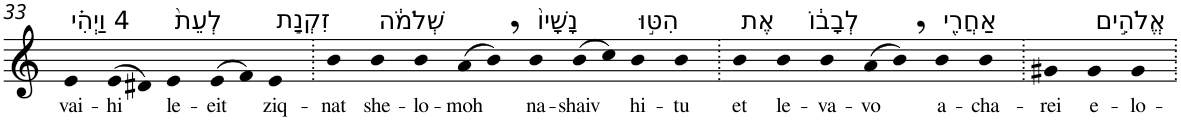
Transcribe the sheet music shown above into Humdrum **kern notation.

**kern	**text
*part1	*part1
*staff1	*staff1
*I"Piano	*
*I'Pno	*
!!LO:PB:g=z
*clefG2	*
*k[]	*
=33	=33
!LO:TX:a:t=4 וַיְהִ֗י	!
!	!LO:LY:b
4e	vai-
!	!LO:LY:b
(>8e	-hi
8d#X)	.
!LO:TX:a:t=לְעֵת֙	!
!	!LO:LY:b
4e	le-
!	!LO:LY:b
(>8e	-eit
8f)	.
!LO:TX:a:t=זִקְנַ֣ת	!
!	!LO:LY:b
4e	ziq-
=34.	=34.
!	!LO:LY:b
4b	-nat
!LO:TX:a:t=שְׁלֹמֹ֔ה	!
!	!LO:LY:b
4b	she-
!	!LO:LY:b
4b	-lo-
!	!LO:LY:b
(>8a	-moh
8b,)	.
!LO:TX:a:t=נָשָׁיו֙	!
!	!LO:LY:b
4b	na-
!	!LO:LY:b
(>8b	-shaiv
8cc)	.
!LO:TX:a:t=הִטּ֣וּ	!
!	!LO:LY:b
4b	hi-
!	!LO:LY:b
4b	-tu
=35.	=35.
!LO:TX:a:t=אֶת	!
!	!LO:LY:b
4b	et
!LO:TX:a:t=לְבָב֔וֹ	!
!	!LO:LY:b
4b	le-
!	!LO:LY:b
4b	-va-
!	!LO:LY:b
(>8a	-vo
8b,)	.
!LO:TX:a:t=אַחֲרֵ֖י	!
!	!LO:LY:b
4b	a-
!	!LO:LY:b
4b	-cha-
=36.	=36.
!	!LO:LY:b
4g#X	-rei
!LO:TX:a:t=אֱלֹהִ֣ים	!
!	!LO:LY:b
4g#	e-
!	!LO:LY:b
4g#	-lo-
=.	=.
*-	*-
